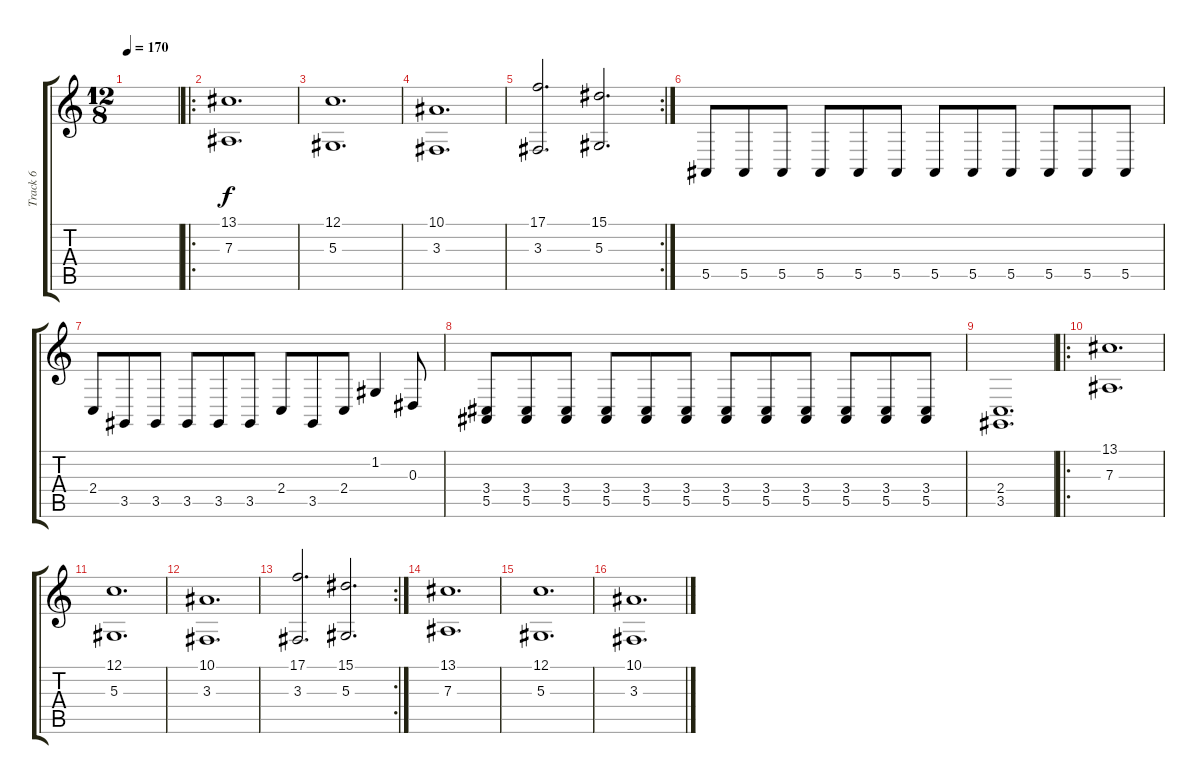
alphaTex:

\track ("Track 6" "Track 6") {instrument lead6voice}
\staff {score tabs}
\tuning (C4 G3 Eb3 Bb2 F2 C2) {hide}
\ts (12 8)
\tempo 170
\clef g2
\ks c
|
\ro
(13.1 7.3).1{d volume 11 instrument lead6voice} |
(12.1 5.3).1{d} |
(10.1 3.3).1{d} |
\rc 2
(17.1 3.3).2{d} (15.1 5.3).2{d} |
5.5.8{volume 16} 5.5.8 5.5.8 5.5.8 5.5.8 5.5.8 5.5.8 5.5.8 5.5.8 5.5.8 5.5.8 5.5.8 |
2.4.8 3.5.8 3.5.8 3.5.8 3.5.8 3.5.8 2.4.8 3.5.8 2.4.8 1.2.4 0.3.8 |
(3.4 5.5).8{volume 16} (3.4 5.5).8 (3.4 5.5).8 (3.4 5.5).8 (3.4 5.5).8 (3.4 5.5).8 (3.4 5.5).8 (3.4 5.5).8 (3.4 5.5).8 (3.4 5.5).8 (3.4 5.5).8 (3.4 5.5).8 |
(2.4 3.5).1{d} |
\ro
(13.1 7.3).1{d volume 11 instrument lead6voice} |
(12.1 5.3).1{d} |
(10.1 3.3).1{d} |
\rc 2
(17.1 3.3).2{d} (15.1 5.3).2{d} |
(13.1 7.3).1{d volume 11 instrument lead6voice} |
(12.1 5.3).1{d} |
(10.1 3.3).1{d}
